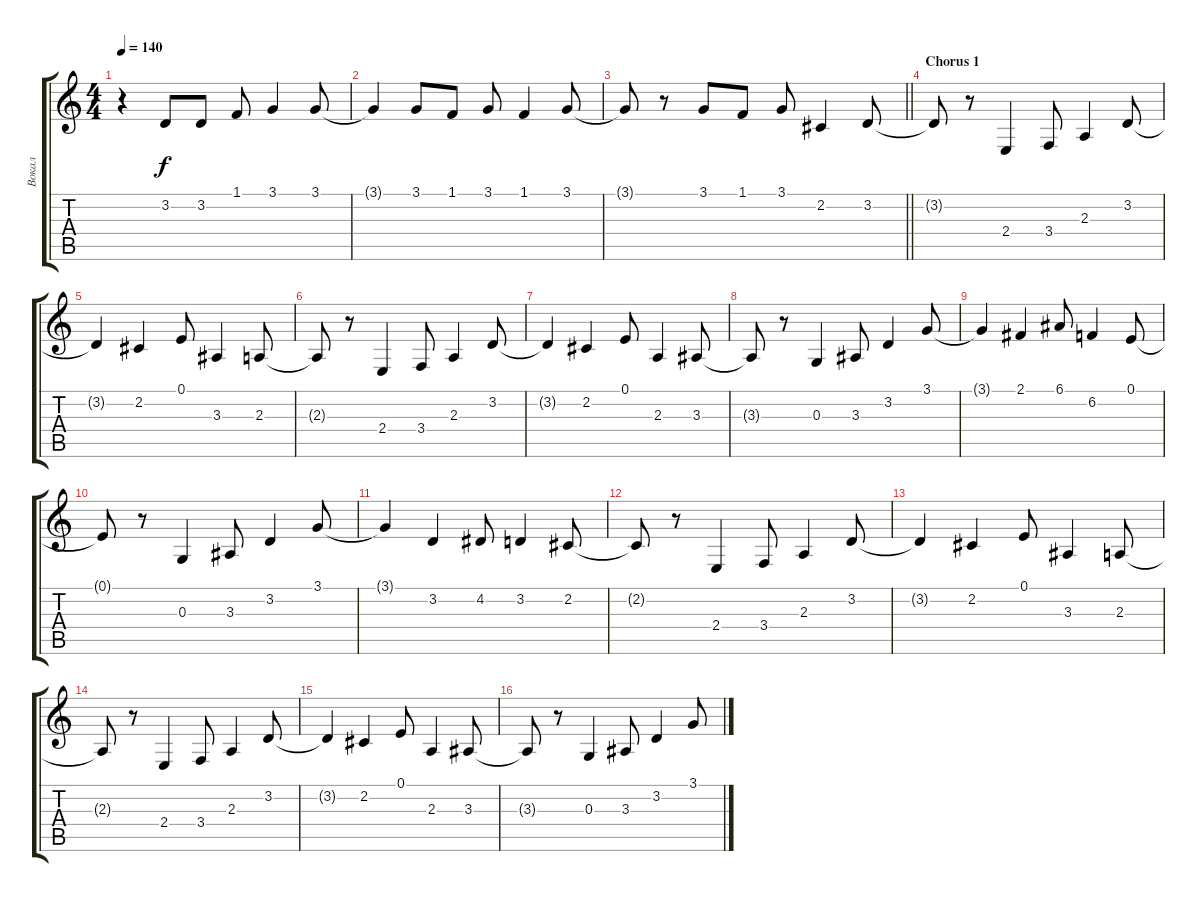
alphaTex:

\track ("Вокал" "Вокал") {instrument fx5brightness}
\staff {score tabs}
\tuning (E4 B3 G3 D3 A2 E2) {hide}
\ts (4 4)
\tempo 140
\clef g2
\ks c
r.4{dy f} 3.2.8 3.2.8 1.1.8 3.1.4 3.1.8 |
3.1{t}.4 3.1.8 1.1.8 3.1.8 1.1.4 3.1.8 |
\barLineRight lightlight
3.1{t}.8 r.8 3.1.8 1.1.8 3.1.8 2.2.4 3.2.8 |
\section ("" "Chorus 1")
3.2{t}.8 r.8 2.4.4 3.4.8 2.3.4 3.2.8 |
3.2{t}.4 2.2.4 0.1.8 3.3.4 2.3.8 |
2.3{t}.8 r.8 2.4.4 3.4.8 2.3.4 3.2.8 |
3.2{t}.4 2.2.4 0.1.8 2.3.4 3.3.8 |
3.3{t}.8 r.8 0.3.4 3.3.8 3.2.4 3.1.8 |
3.1{t}.4 2.1.4 6.1.8 6.2.4 0.1.8 |
0.1{t}.8 r.8 0.3.4 3.3.8 3.2.4 3.1.8 |
3.1{t}.4 3.2.4 4.2.8 3.2.4 2.2.8 |
2.2{t}.8 r.8 2.4.4 3.4.8 2.3.4 3.2.8 |
3.2{t}.4 2.2.4 0.1.8 3.3.4 2.3.8 |
2.3{t}.8 r.8 2.4.4 3.4.8 2.3.4 3.2.8 |
3.2{t}.4 2.2.4 0.1.8 2.3.4 3.3.8 |
3.3{t}.8 r.8 0.3.4 3.3.8 3.2.4 3.1.8
